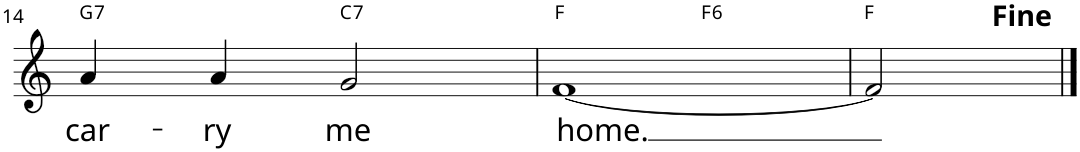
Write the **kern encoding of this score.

**kern	**text	**harte
*part1	*part1	*part1
*staff1	*staff1	*
*I"Gesang	*	*
!!LO:PB:g=z
*clefG2	*	*
*k[]	*	*
*M2/2	*	*
*met(c|)	*	*
=14	=14	=14
!	!LO:LY:b	!LO:H:kt=7
4a/	car-	G:7
!	!LO:LY:b	!
4a/	-ry	.
!	!LO:LY:b	!LO:H:kt=7
2g/	me	C:7
=15	=15	=15
!	!LO:LY:b	!
*^	*	*
[1f	2ryy	home.	F:maj
!	!	!	!LO:H:kt=6
.	2ryy	.	F:maj6
*v	*v	*	*
=16	=16	=16
2f/]	.	F:maj
==	==	==
*-	*-	*-
